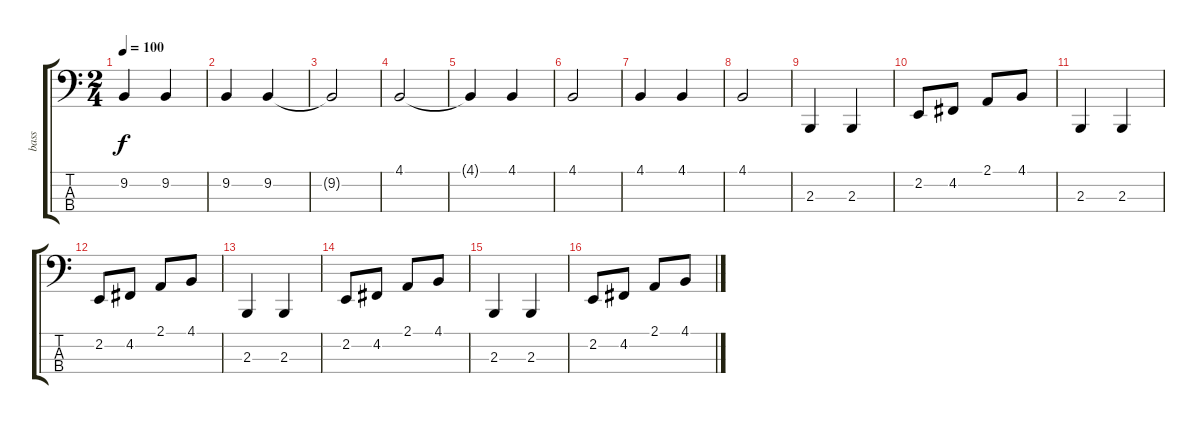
\track ("bass" "bass") {instrument pad5bowed}
\staff {score tabs}
\tuning (G2 D2 A1 E1) {hide}
\ts (2 4)
\tempo 100
\clef f4
\ks c
9.2.4{dy f} 9.2.4 |
9.2.4 9.2.4 |
9.2{t}.2 |
4.1.2 |
4.1{t}.4 4.1.4 |
4.1.2 |
4.1.4 4.1.4 |
4.1.2 |
2.3.4{volume 13 instrument electricbassfinger} 2.3.4 |
2.2.8 4.2.8 2.1.8 4.1.8 |
2.3.4 2.3.4 |
2.2.8 4.2.8 2.1.8 4.1.8 |
2.3.4 2.3.4 |
2.2.8 4.2.8 2.1.8 4.1.8 |
2.3.4 2.3.4 |
2.2.8 4.2.8 2.1.8 4.1.8
